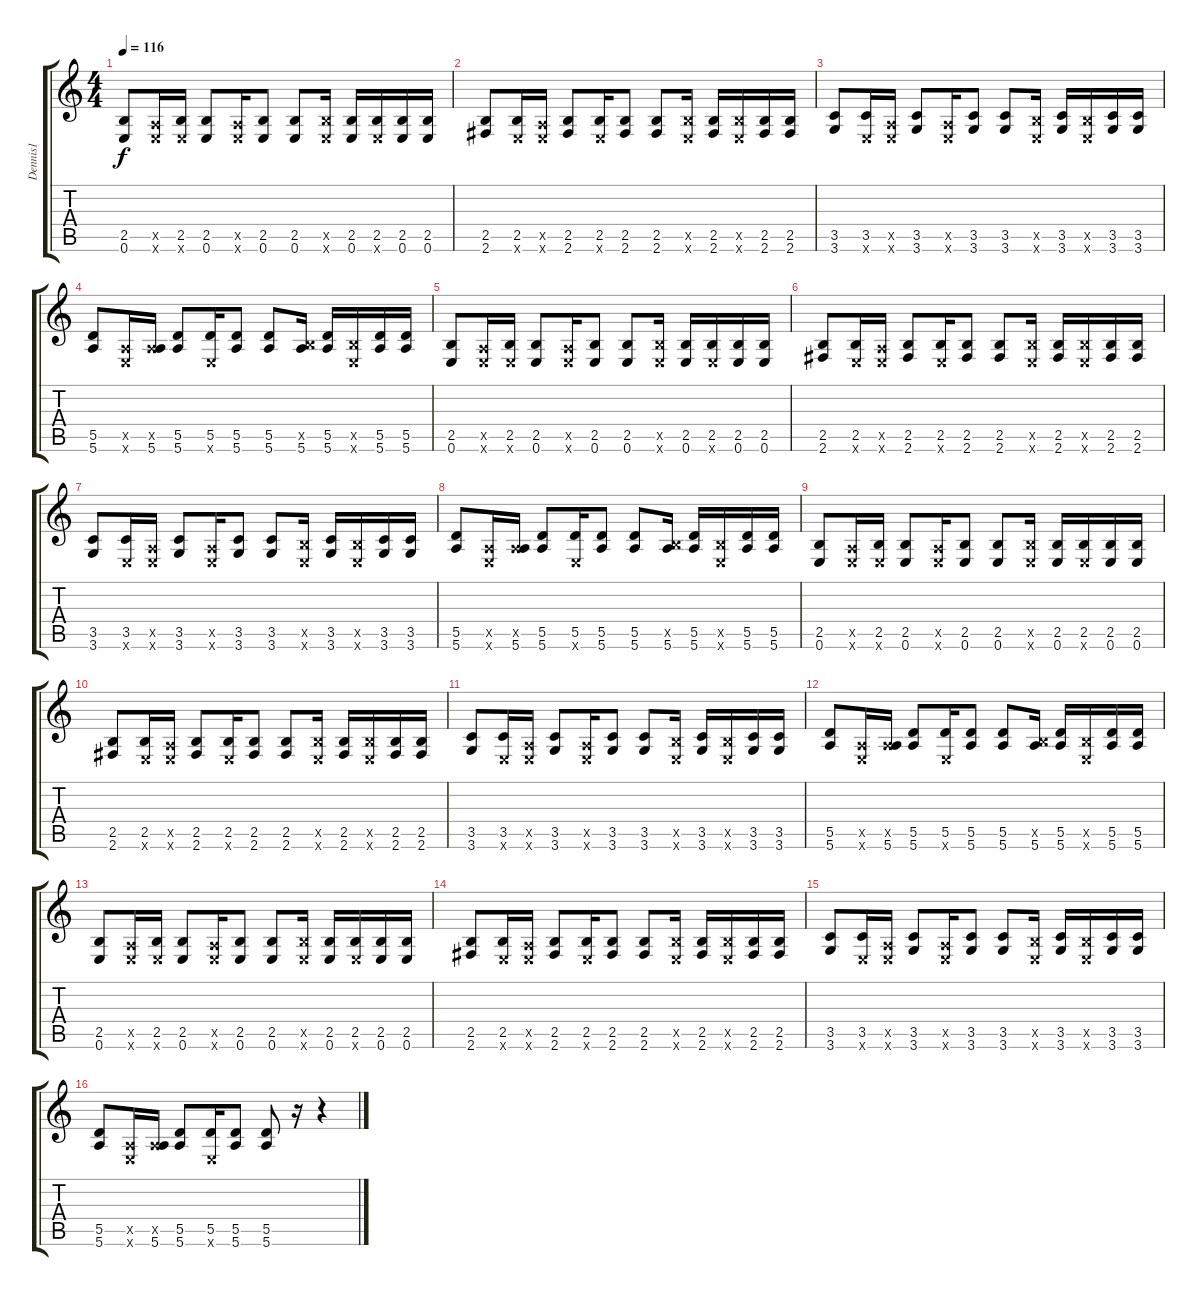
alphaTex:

\track ("Dennis1" "Dennis1") {instrument distortionguitar}
\staff {score tabs}
\tuning (E4 B3 G3 D3 A2 E2) {hide}
\ts (4 4)
\tempo 116
\clef g2
\ks c
(2.5 0.6).8{dy f} (0.5{x} 0.6{x}).16 (2.5 0.6{x}).16 (2.5 0.6).8 (0.5{x} 0.6{x}).16 (2.5 0.6).8 (2.5 0.6).8 (2.5{x} 0.6{x}).16 (2.5 0.6).16 (2.5 0.6{x}).16 (2.5 0.6).16 (2.5 0.6).16 |
(2.5 2.6).8 (2.5 0.6{x}).16 (0.5{x} 0.6{x}).16 (2.5 2.6).8 (2.5 0.6{x}).16 (2.5 2.6).8 (2.5 2.6).8 (2.5{x} 0.6{x}).16 (2.5 2.6).16 (2.5{x} 0.6{x}).16 (2.5 2.6).16 (2.5 2.6).16 |
(3.5 3.6).8 (3.5 0.6{x}).16 (0.5{x} 0.6{x}).16 (3.5 3.6).8 (0.5{x} 0.6{x}).16 (3.5 3.6).8 (3.5 3.6).8 (2.5{x} 0.6{x}).16 (3.5 3.6).16 (2.5{x} 0.6{x}).16 (3.5 3.6).16 (3.5 3.6).16 |
(5.5 5.6).8 (0.5{x} 0.6{x}).16 (0.5{x} 5.6).16 (5.5 5.6).8 (5.5 0.6{x}).16 (5.5 5.6).8 (5.5 5.6).8 (2.5{x} 5.6).16 (5.5 5.6).16 (2.5{x} 0.6{x}).16 (5.5 5.6).16 (5.5 5.6).16 |
(2.5 0.6).8 (0.5{x} 0.6{x}).16 (2.5 0.6{x}).16 (2.5 0.6).8 (0.5{x} 0.6{x}).16 (2.5 0.6).8 (2.5 0.6).8 (2.5{x} 0.6{x}).16 (2.5 0.6).16 (2.5 0.6{x}).16 (2.5 0.6).16 (2.5 0.6).16 |
(2.5 2.6).8 (2.5 0.6{x}).16 (0.5{x} 0.6{x}).16 (2.5 2.6).8 (2.5 0.6{x}).16 (2.5 2.6).8 (2.5 2.6).8 (2.5{x} 0.6{x}).16 (2.5 2.6).16 (2.5{x} 0.6{x}).16 (2.5 2.6).16 (2.5 2.6).16 |
(3.5 3.6).8 (3.5 0.6{x}).16 (0.5{x} 0.6{x}).16 (3.5 3.6).8 (0.5{x} 0.6{x}).16 (3.5 3.6).8 (3.5 3.6).8 (2.5{x} 0.6{x}).16 (3.5 3.6).16 (2.5{x} 0.6{x}).16 (3.5 3.6).16 (3.5 3.6).16 |
(5.5 5.6).8 (0.5{x} 0.6{x}).16 (0.5{x} 5.6).16 (5.5 5.6).8 (5.5 0.6{x}).16 (5.5 5.6).8 (5.5 5.6).8 (2.5{x} 5.6).16 (5.5 5.6).16 (2.5{x} 0.6{x}).16 (5.5 5.6).16 (5.5 5.6).16 |
(2.5 0.6).8 (0.5{x} 0.6{x}).16 (2.5 0.6{x}).16 (2.5 0.6).8 (0.5{x} 0.6{x}).16 (2.5 0.6).8 (2.5 0.6).8 (2.5{x} 0.6{x}).16 (2.5 0.6).16 (2.5 0.6{x}).16 (2.5 0.6).16 (2.5 0.6).16 |
(2.5 2.6).8 (2.5 0.6{x}).16 (0.5{x} 0.6{x}).16 (2.5 2.6).8 (2.5 0.6{x}).16 (2.5 2.6).8 (2.5 2.6).8 (2.5{x} 0.6{x}).16 (2.5 2.6).16 (2.5{x} 0.6{x}).16 (2.5 2.6).16 (2.5 2.6).16 |
(3.5 3.6).8 (3.5 0.6{x}).16 (0.5{x} 0.6{x}).16 (3.5 3.6).8 (0.5{x} 0.6{x}).16 (3.5 3.6).8 (3.5 3.6).8 (2.5{x} 0.6{x}).16 (3.5 3.6).16 (2.5{x} 0.6{x}).16 (3.5 3.6).16 (3.5 3.6).16 |
(5.5 5.6).8 (0.5{x} 0.6{x}).16 (0.5{x} 5.6).16 (5.5 5.6).8 (5.5 0.6{x}).16 (5.5 5.6).8 (5.5 5.6).8 (2.5{x} 5.6).16 (5.5 5.6).16 (2.5{x} 0.6{x}).16 (5.5 5.6).16 (5.5 5.6).16 |
(2.5 0.6).8 (0.5{x} 0.6{x}).16 (2.5 0.6{x}).16 (2.5 0.6).8 (0.5{x} 0.6{x}).16 (2.5 0.6).8 (2.5 0.6).8 (2.5{x} 0.6{x}).16 (2.5 0.6).16 (2.5 0.6{x}).16 (2.5 0.6).16 (2.5 0.6).16 |
(2.5 2.6).8 (2.5 0.6{x}).16 (0.5{x} 0.6{x}).16 (2.5 2.6).8 (2.5 0.6{x}).16 (2.5 2.6).8 (2.5 2.6).8 (2.5{x} 0.6{x}).16 (2.5 2.6).16 (2.5{x} 0.6{x}).16 (2.5 2.6).16 (2.5 2.6).16 |
(3.5 3.6).8 (3.5 0.6{x}).16 (0.5{x} 0.6{x}).16 (3.5 3.6).8 (0.5{x} 0.6{x}).16 (3.5 3.6).8 (3.5 3.6).8 (2.5{x} 0.6{x}).16 (3.5 3.6).16 (2.5{x} 0.6{x}).16 (3.5 3.6).16 (3.5 3.6).16 |
(5.5 5.6).8 (0.5{x} 0.6{x}).16 (0.5{x} 5.6).16 (5.5 5.6).8 (5.5 0.6{x}).16 (5.5 5.6).8 (5.5 5.6).8 r.16 r.4
